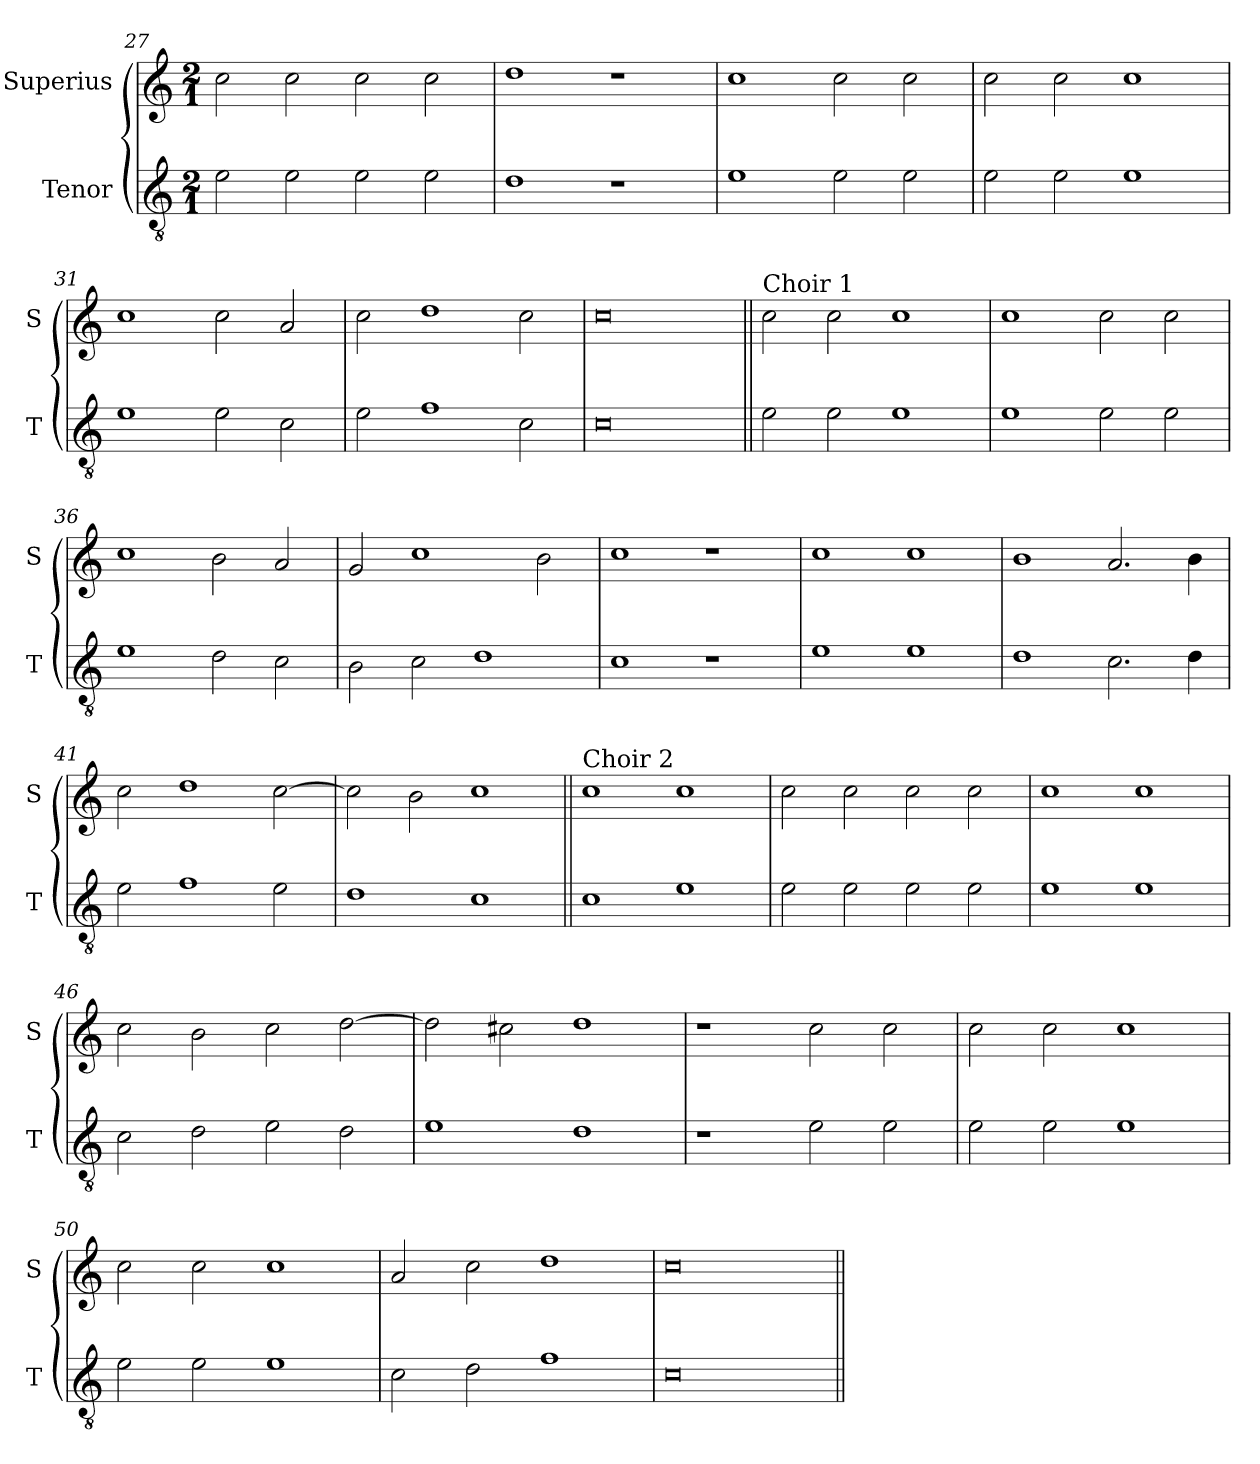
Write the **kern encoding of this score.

**kern	**kern
*part2	*part1
*staff2	*staff1
*I"Tenor	*I"Superius
*I'T	*I'S
*clefGv2	*clefG2
*k[]	*k[]
*M2/1	*M2/1
=27	=27
2e\	2cc\
2e\	2cc\
2e\	2cc\
2e\	2cc\
=28	=28
1d	1dd
1r	1r
=29	=29
1e	1cc
2e\	2cc\
2e\	2cc\
=30	=30
2e\	2cc\
2e\	2cc\
1e	1cc
=31	=31
1e	1cc
2e\	2cc\
2c\	2a/
=32	=32
2e\	2cc\
1f	1dd
2c\	2cc\
=33	=33
0c	0cc
=34||	=34||
!	!LO:TX:a:t=Choir 1
2e\	2cc\
2e\	2cc\
1e	1cc
=35	=35
1e	1cc
2e\	2cc\
2e\	2cc\
=36	=36
1e	1cc
2d\	2b\
2c\	2a/
=37	=37
2B\	2g/
2c\	1cc
1d	.
.	2b\
=38	=38
1c	1cc
1r	1r
=39	=39
1e	1cc
1e	1cc
=40	=40
1d	1b
2.c\	2.a/
4d\	4b\
=41	=41
2e\	2cc\
1f	1dd
2e\	[2cc\
=42	=42
1d	2cc\]
.	2b\
1c	1cc
=43||	=43||
!	!LO:TX:a:t=Choir 2
1c	1cc
1e	1cc
=44	=44
2e\	2cc\
2e\	2cc\
2e\	2cc\
2e\	2cc\
=45	=45
1e	1cc
1e	1cc
=46	=46
2c\	2cc\
2d\	2b\
2e\	2cc\
2d\	[2dd\
=47	=47
1e	2dd\]
.	2cc#X\
1d	1dd
=48	=48
1r	1r
2e\	2cc\
2e\	2cc\
=49	=49
2e\	2cc\
2e\	2cc\
1e	1cc
=50	=50
2e\	2cc\
2e\	2cc\
1e	1cc
=51	=51
2c\	2a/
2d\	2cc\
1f	1dd
=52	=52
0c	0cc
=||	=||
*-	*-
